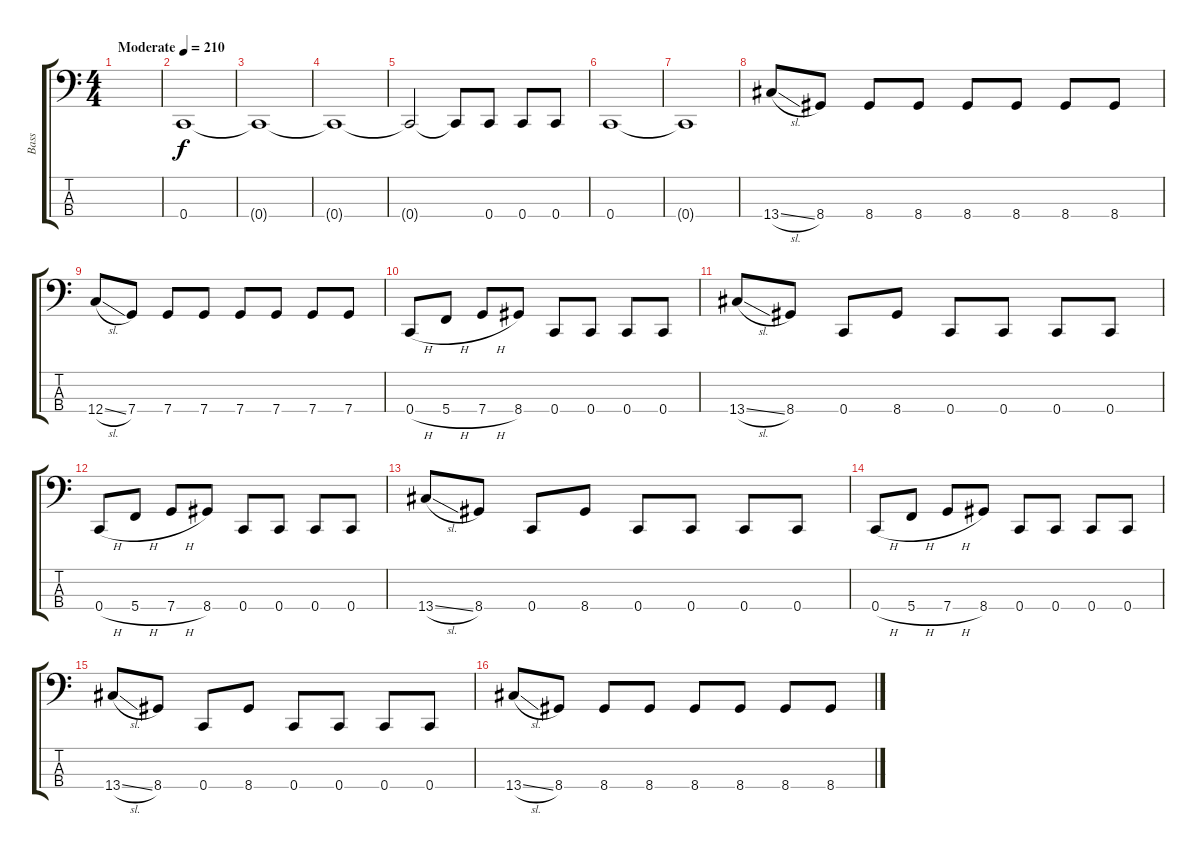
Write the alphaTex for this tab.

\track ("Bass" "Bass") {instrument electricbasspick}
\staff {score tabs}
\tuning (F2 C2 G1 C1) {hide}
\ts (4 4)
\tempo (210 "Moderate")
\clef f4
\ks c
|
0.4.1 |
0.4{t}.1 |
0.4{t}.1 |
0.4{t}.2 0.4{t}.8 0.4.8 0.4.8 0.4.8 |
0.4.1 |
0.4{t}.1 |
13.4{sl}.8 8.4.8 8.4.8 8.4.8 8.4.8 8.4.8 8.4.8 8.4.8 |
12.4{sl}.8 7.4.8 7.4.8 7.4.8 7.4.8 7.4.8 7.4.8 7.4.8 |
0.4{h}.8 5.4{h}.8 7.4{h}.8 8.4.8 0.4.8 0.4.8 0.4.8 0.4.8 |
13.4{sl}.8 8.4.8 0.4.8 8.4.8 0.4.8 0.4.8 0.4.8 0.4.8 |
0.4{h}.8 5.4{h}.8 7.4{h}.8 8.4.8 0.4.8 0.4.8 0.4.8 0.4.8 |
13.4{sl}.8 8.4.8 0.4.8 8.4.8 0.4.8 0.4.8 0.4.8 0.4.8 |
0.4{h}.8 5.4{h}.8 7.4{h}.8 8.4.8 0.4.8 0.4.8 0.4.8 0.4.8 |
13.4{sl}.8 8.4.8 0.4.8 8.4.8 0.4.8 0.4.8 0.4.8 0.4.8 |
13.4{sl}.8 8.4.8 8.4.8 8.4.8 8.4.8 8.4.8 8.4.8 8.4.8
